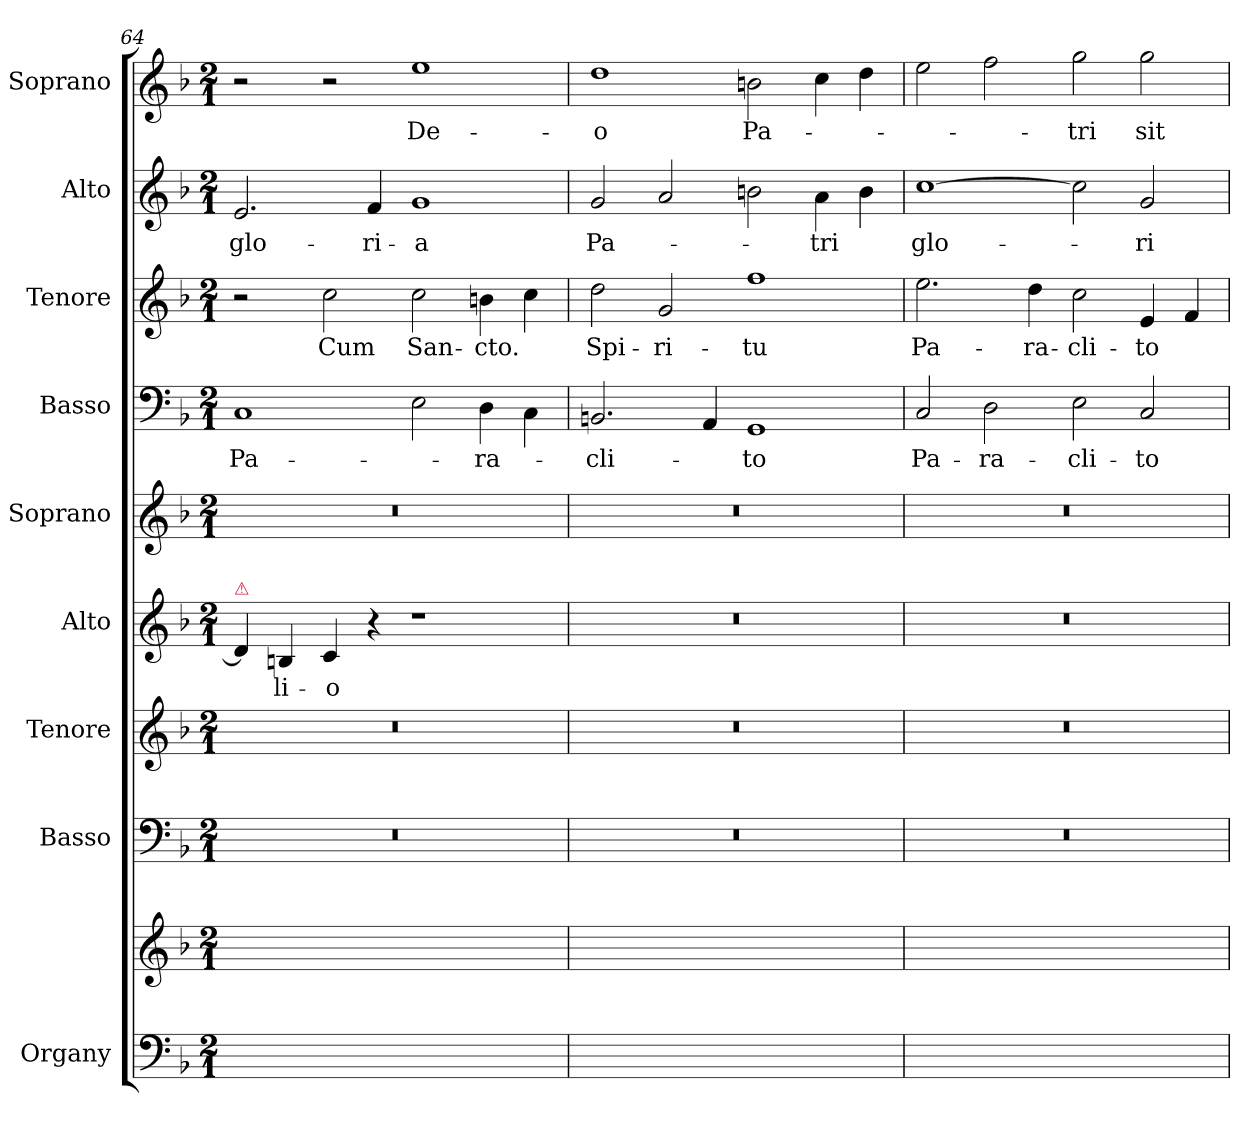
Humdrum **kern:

**kern	**kern	**kern	**kern	**kern	**text	**kern	**kern	**text	**kern	**text	**kern	**text	**kern	**text
*part9	*part9	*part8	*part7	*part6	*part6	*part5	*part4	*part4	*part3	*part3	*part2	*part2	*part1	*part1
*staff10	*staff9	*staff8	*staff7	*staff6	*staff6	*staff5	*staff4	*staff4	*staff3	*staff3	*staff2	*staff2	*staff1	*staff1
*I"Organy	*	*I"Basso	*I"Tenore	*I"Alto	*	*I"Soprano	*I"Basso	*	*I"Tenore	*	*I"Alto	*	*I"Soprano	*
*	*	*I'B	*I'T	*I'A	*	*I'S	*I'B	*	*I'T	*	*I'A	*	*I'S	*
*clefF4	*clefG2	*clefF4	*clefG2	*clefG2	*	*clefG2	*clefF4	*	*clefG2	*	*clefG2	*	*clefG2	*
*	*	*	*ITrd7c12	*	*	*	*	*	*ITrd7c12	*	*	*	*	*
*k[b-]	*k[b-]	*k[b-]	*k[b-]	*k[b-]	*	*k[b-]	*k[b-]	*	*k[b-]	*	*k[b-]	*	*k[b-]	*
*M2/1	*M2/1	*M2/1	*M2/1	*M2/1	*	*M2/1	*M2/1	*	*M2/1	*	*M2/1	*	*M2/1	*
=64	=64	=64	=64	=64	=64	=64	=64	=64	=64	=64	=64	=64	=64	=64
!	!	!	!	!LO:TX:a:color=crimson:t=⚠	!	!	!	!	!	!	!	!	!	!
0ryy	0ryy	0r	0r	4d/]	.	0r	1C/	Pa-	2r	.	2.e/	glo-	2r	.
.	.	.	.	4Bn/	-li-	.	.	.	.	.	.	.	.	.
.	.	.	.	4c/	-o	.	.	.	2c\	Cum	.	.	2r	.
.	.	.	.	4r	.	.	.	.	.	.	4f/	-ri-	.	.
.	.	.	.	1r	.	.	2E\	.	2c\	San-	1g/	-a	1ee\	De-
.	.	.	.	.	.	.	4D\	-ra-	4Bn\	-cto.	.	.	.	.
.	.	.	.	.	.	.	4C\	.	4c\	.	.	.	.	.
=65	=65	=65	=65	=65	=65	=65	=65	=65	=65	=65	=65	=65	=65	=65
0ryy	0ryy	0r	0r	0r	.	0r	2.BBn/	-cli-	2d\	Spi-	2g/	Pa-	1dd\	-o
.	.	.	.	.	.	.	.	.	2G/	-ri-	2a/	.	.	.
.	.	.	.	.	.	.	4AA/	.	.	.	.	.	.	.
.	.	.	.	.	.	.	1GG/	-to	1f\	-tu	2bn\	.	2bn\	Pa-
.	.	.	.	.	.	.	.	.	.	.	4a\	-tri	4cc\	.
.	.	.	.	.	.	.	.	.	.	.	4b\	.	4dd\	.
=66	=66	=66	=66	=66	=66	=66	=66	=66	=66	=66	=66	=66	=66	=66
0ryy	0ryy	0r	0r	0r	.	0r	2C/	Pa-	2.e\	Pa-	[1cc\	glo-	2ee\	.
.	.	.	.	.	.	.	2D\	-ra-	.	.	.	.	2ff\	.
.	.	.	.	.	.	.	.	.	4d\	-ra-	.	.	.	.
.	.	.	.	.	.	.	2E\	-cli-	2c\	-cli-	2cc\]	.	2gg\	-tri
.	.	.	.	.	.	.	2C/	-to	4E/	-to	2g/	-ri-	2gg\	sit
.	.	.	.	.	.	.	.	.	4F/	.	.	.	.	.
=	=	=	=	=	=	=	=	=	=	=	=	=	=	=
*-	*-	*-	*-	*-	*-	*-	*-	*-	*-	*-	*-	*-	*-	*-
